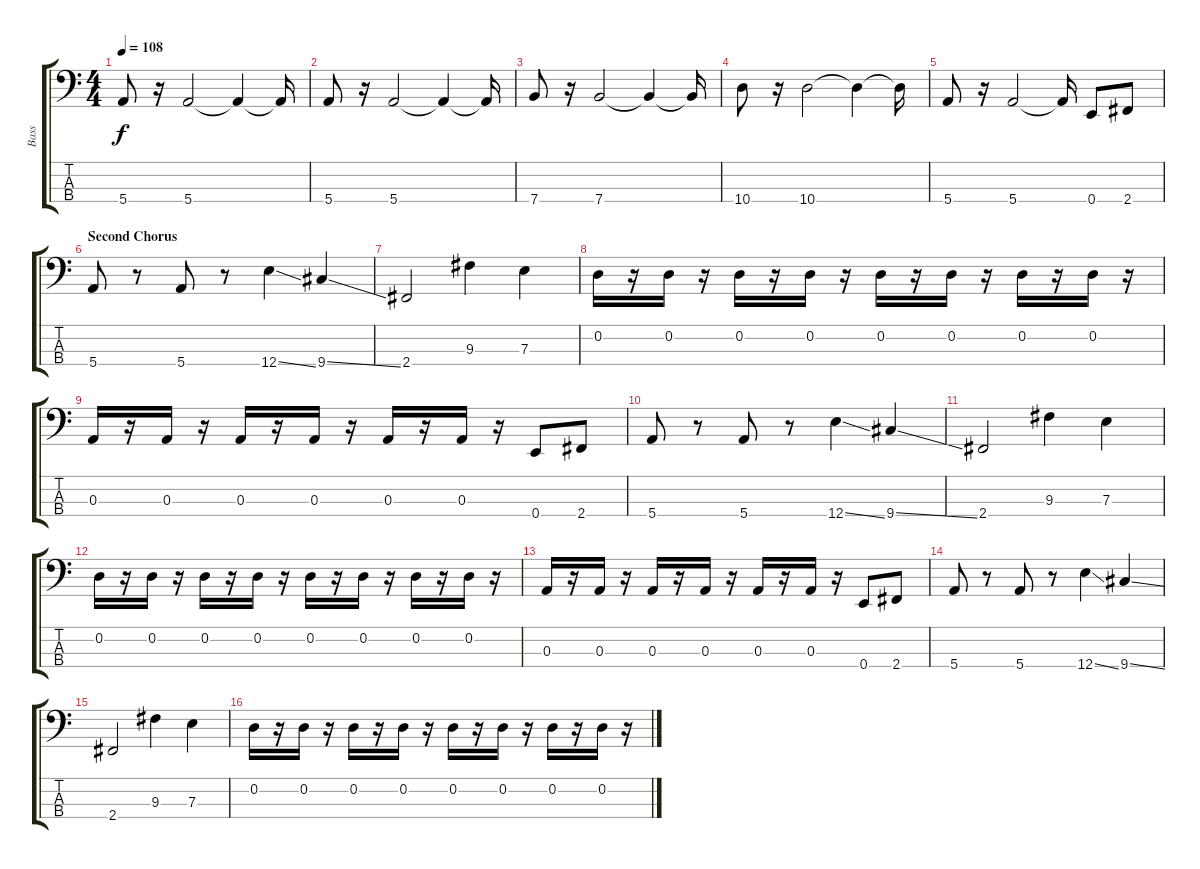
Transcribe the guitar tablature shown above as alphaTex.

\track ("Bass" "Bass") {instrument electricbassfinger}
\staff {score tabs}
\tuning (G2 D2 A1 E1) {hide}
\ts (4 4)
\tempo 108
\clef f4
\ks c
5.4.8{dy f} r.16 5.4.2 5.4{t}.4 5.4{t}.16 |
5.4.8 r.16 5.4.2 5.4{t}.4 5.4{t}.16 |
7.4.8 r.16 7.4.2 7.4{t}.4 7.4{t}.16 |
10.4.8 r.16 10.4.2 10.4{t}.4 10.4{t}.16 |
5.4.8 r.16 5.4.2 5.4{t}.16 0.4.8 2.4.8 |
\section ("" "Second Chorus")
5.4.8 r.8 5.4.8 r.8 12.4{ss}.4 9.4{ss}.4 |
2.4.2 9.3.4 7.3.4 |
0.2.16 r.16 0.2.16 r.16 0.2.16 r.16 0.2.16 r.16 0.2.16 r.16 0.2.16 r.16 0.2.16 r.16 0.2.16 r.16 |
0.3.16 r.16 0.3.16 r.16 0.3.16 r.16 0.3.16 r.16 0.3.16 r.16 0.3.16 r.16 0.4.8 2.4.8 |
5.4.8 r.8 5.4.8 r.8 12.4{ss}.4 9.4{ss}.4 |
2.4.2 9.3.4 7.3.4 |
0.2.16 r.16 0.2.16 r.16 0.2.16 r.16 0.2.16 r.16 0.2.16 r.16 0.2.16 r.16 0.2.16 r.16 0.2.16 r.16 |
0.3.16 r.16 0.3.16 r.16 0.3.16 r.16 0.3.16 r.16 0.3.16 r.16 0.3.16 r.16 0.4.8 2.4.8 |
5.4.8 r.8 5.4.8 r.8 12.4{ss}.4 9.4{ss}.4 |
2.4.2 9.3.4 7.3.4 |
0.2.16 r.16 0.2.16 r.16 0.2.16 r.16 0.2.16 r.16 0.2.16 r.16 0.2.16 r.16 0.2.16 r.16 0.2.16 r.16
